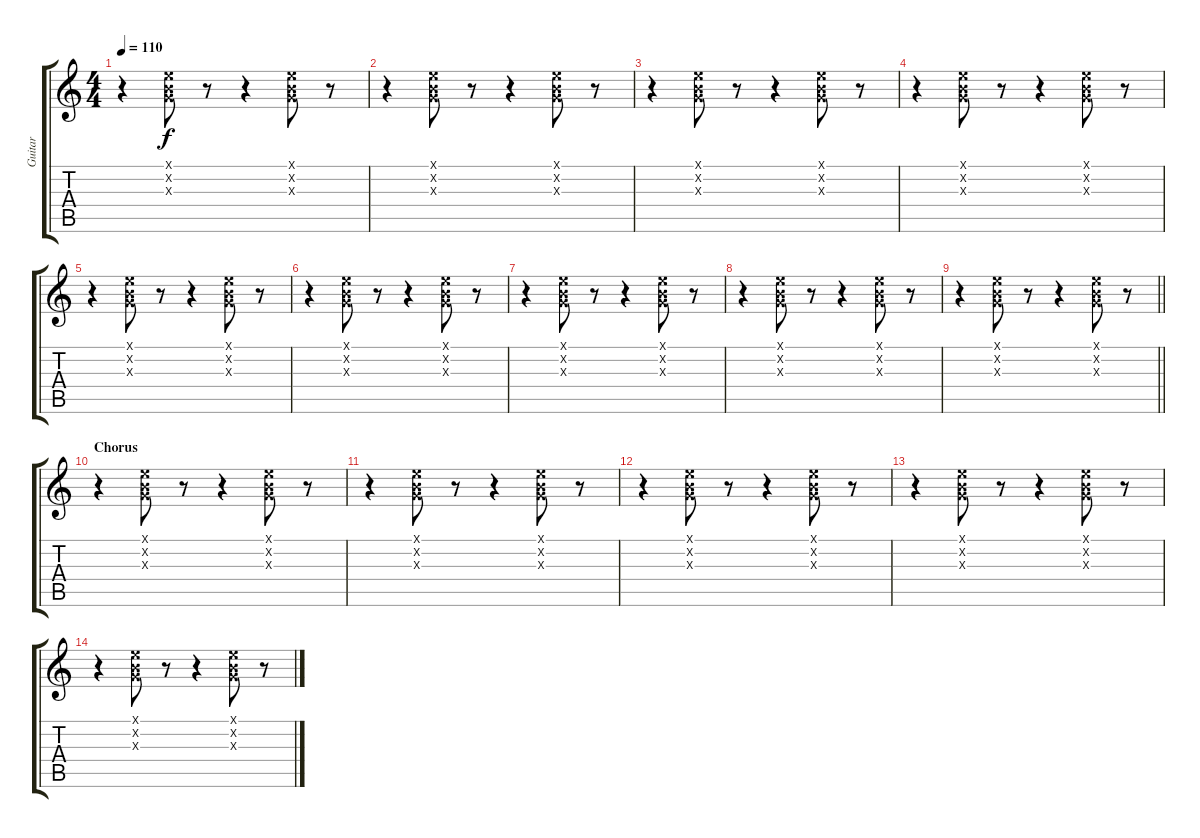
\track ("Guitar" "Guitar") {instrument electricguitarclean}
\staff {score tabs}
\tuning (E4 B3 G3 D3 A2 E2) {hide}
\ts (4 4)
\tempo 110
\clef g2
\ks c
r.4{dy f} (0.1{x} 0.2{x} 0.3{x}).8 r.8 r.4 (0.1{x} 0.2{x} 0.3{x}).8 r.8 |
r.4 (0.1{x} 0.2{x} 0.3{x}).8 r.8 r.4 (0.1{x} 0.2{x} 0.3{x}).8 r.8 |
r.4 (0.1{x} 0.2{x} 0.3{x}).8 r.8 r.4 (0.1{x} 0.2{x} 0.3{x}).8 r.8 |
r.4 (0.1{x} 0.2{x} 0.3{x}).8 r.8 r.4 (0.1{x} 0.2{x} 0.3{x}).8 r.8 |
r.4 (0.1{x} 0.2{x} 0.3{x}).8 r.8 r.4 (0.1{x} 0.2{x} 0.3{x}).8 r.8 |
r.4 (0.1{x} 0.2{x} 0.3{x}).8 r.8 r.4 (0.1{x} 0.2{x} 0.3{x}).8 r.8 |
r.4 (0.1{x} 0.2{x} 0.3{x}).8 r.8 r.4 (0.1{x} 0.2{x} 0.3{x}).8 r.8 |
r.4 (0.1{x} 0.2{x} 0.3{x}).8 r.8 r.4 (0.1{x} 0.2{x} 0.3{x}).8 r.8 |
\barLineRight lightlight
r.4 (0.1{x} 0.2{x} 0.3{x}).8 r.8 r.4 (0.1{x} 0.2{x} 0.3{x}).8 r.8 |
\section ("" "Chorus")
r.4 (0.1{x} 0.2{x} 0.3{x}).8 r.8 r.4 (0.1{x} 0.2{x} 0.3{x}).8 r.8 |
r.4 (0.1{x} 0.2{x} 0.3{x}).8 r.8 r.4 (0.1{x} 0.2{x} 0.3{x}).8 r.8 |
r.4 (0.1{x} 0.2{x} 0.3{x}).8 r.8 r.4 (0.1{x} 0.2{x} 0.3{x}).8 r.8 |
r.4 (0.1{x} 0.2{x} 0.3{x}).8 r.8 r.4 (0.1{x} 0.2{x} 0.3{x}).8 r.8 |
r.4 (0.1{x} 0.2{x} 0.3{x}).8 r.8 r.4 (0.1{x} 0.2{x} 0.3{x}).8 r.8
